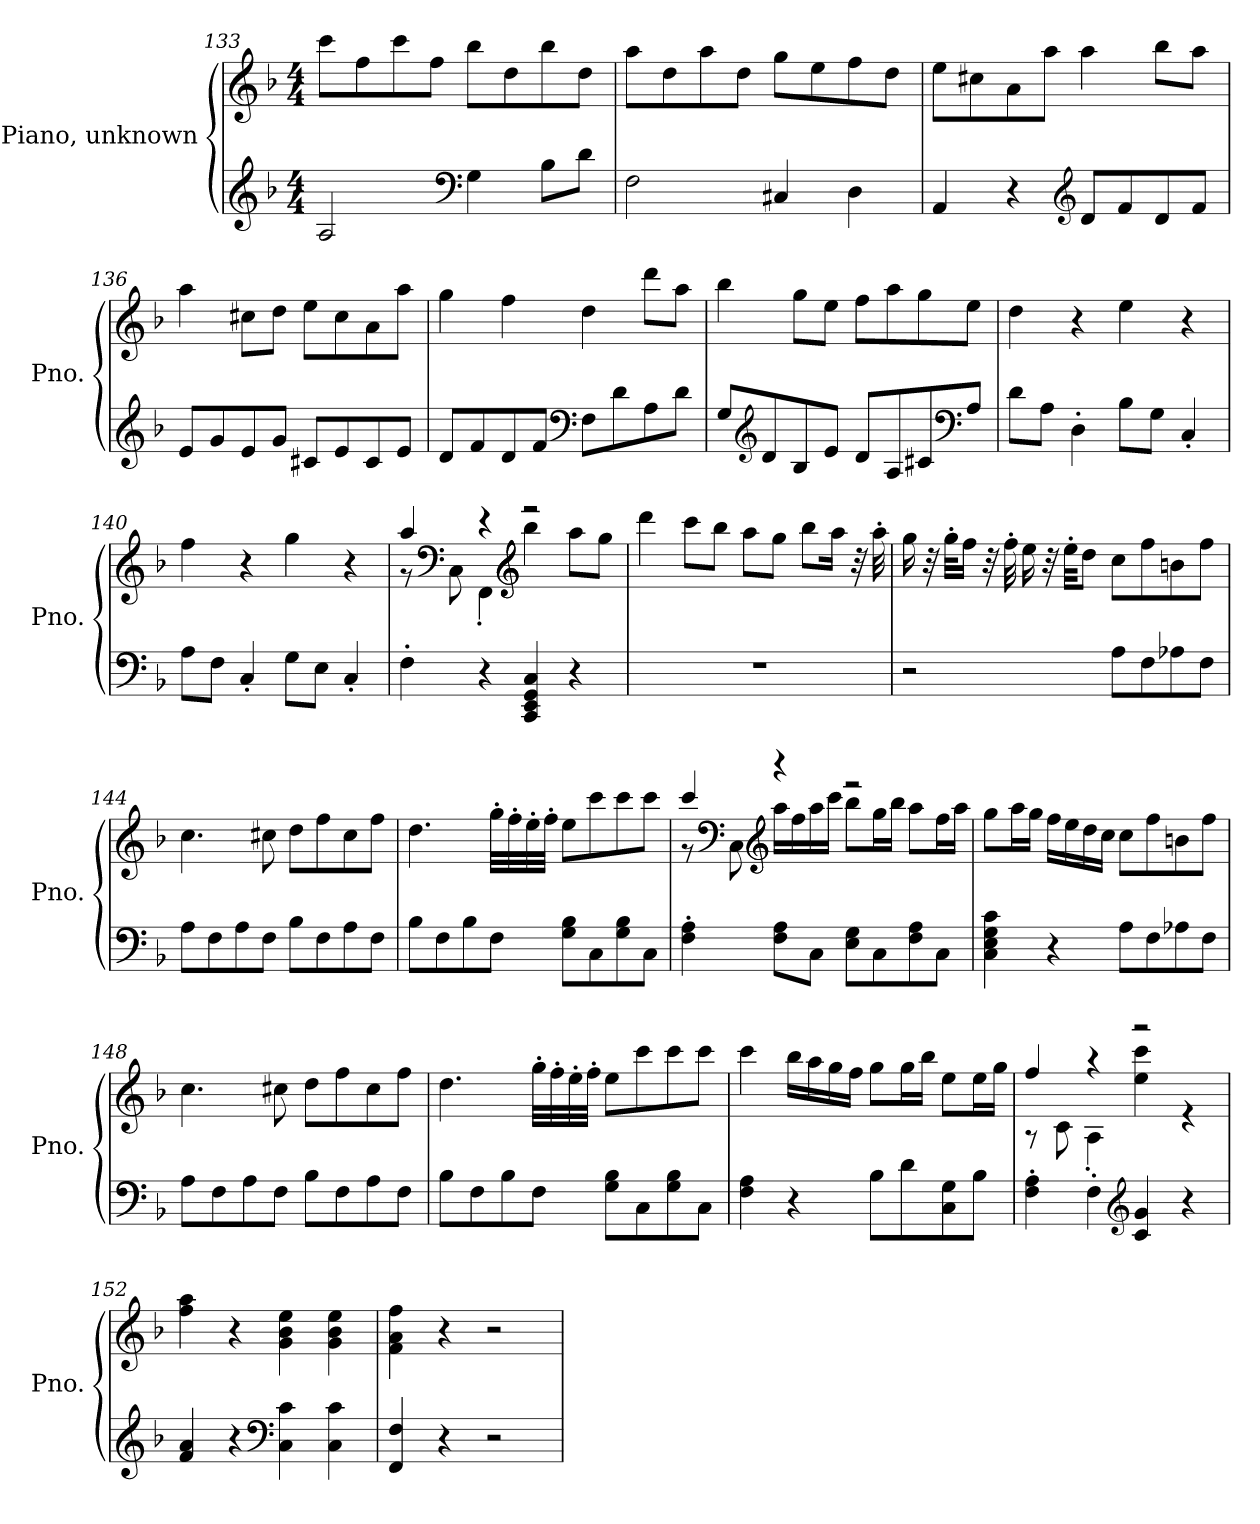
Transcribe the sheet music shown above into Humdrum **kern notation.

**kern	**kern
*part1	*part1
*staff2	*staff1
*I"Piano, unknown	*
*I'Pno.	*
*clefG2	*clefG2
*k[b-]	*k[b-]
*M4/4	*M4/4
=133	=133
2A/	8ccc\L
.	8ff\
.	8ccc\
.	8ff\J
*clefF4	*
4G\	8bb-\L
.	8dd\
8B-\L	8bb-\
8d\J	8dd\J
=134	=134
2F\	8aa\L
.	8dd\
.	8aa\
.	8dd\J
4C#X/	8gg\L
.	8ee\
4D\	8ff\
.	8dd\J
!!LO:LB:g=z
=135	=135
4AA/	8ee\L
.	8cc#X\
4r	8a\
.	8aa\J
*clefG2	*
8d/L	4aa\
8f/	.
8d/	8bb-\L
8f/J	8aa\J
=136	=136
8e/L	4aa\
8g/	.
8e/	8cc#X\L
8g/J	8dd\J
8c#X/L	8ee\L
8e/	8cc#\
8c#/	8a\
8e/J	8aa\J
=137	=137
8d/L	4gg\
8f/	.
8d/	4ff\
8f/J	.
*clefF4	*
8F\L	4dd\
8d\	.
8A\	8ddd\L
8d\J	8aa\J
=138	=138
8G/L	4bb-\
*clefG2	*
8d/	.
8B-/	8gg\L
8e/J	8ee\J
8d/L	8ff\L
8A/	8aa\
8c#X/	8gg\
*clefF4	*
8A/J	8ee\J
!!LO:LB:g=z
=139	=139
8d\L	4dd\
8A\J	.
4D'\	4r
8B-\L	4ee\
8G\J	.
4C'/	4r
=140	=140
8A\L	4ff\
8F\J	.
4C'/	4r
8G\L	4gg\
8E\J	.
4C'/	4r
=141	=141
*	*^
4F'\	4aa/	8r
*	*clefF4	*
.	.	8C\
4r	4r	4FF'\
*	*clefG2	*
4CC/ 4EE/ 4GG/ 4C/	2r	4bb-\
4r	.	8aa\L
.	.	8gg\J
*	*v	*v
=142	=142
1r	4ddd\
.	8ccc\L
.	8bb-\J
.	8aa\L
.	8gg\J
.	8bb-\L
.	16aa\Jk
.	32r
.	32aa'\
!!LO:LB:g=z
=143	=143
2r	16gg\
.	32r
.	32gg'\KLL
.	16ff\JJ
.	32r
.	32ff'\
.	16ee\
.	32r
.	32ee'\KKL
.	8dd\J
8A\L	8cc\L
8F\	8ff\
8A-X\	8bn\
8F\J	8ff\J
=144	=144
8A\L	4.cc\
8F\	.
8A\	.
8F\J	8cc#X\
8B-\L	8dd\L
8F\	8ff\
8A\	8cc#\
8F\J	8ff\J
=145	=145
8B-\L	4.dd\
8F\	.
8B-\	.
8F\J	32gg'\LLL
.	32ff'\
.	32ee'\
.	32ff'\JJJ
8G\ 8B-\L	8ee\L
8C\	8ccc\
8G\ 8B-\	8ccc\
8C\J	8ccc\J
!!LO:PB:g=z
=146	=146
*	*^
4F\' 4A\'	4ccc/	8r
*	*clefF4	*
.	.	8C\
*	*clefG2	*
8F\ 8A\L	4r	16aa\LL
.	.	16ff\
8C\J	.	16aa\
.	.	16ccc\JJ
8E\ 8G\L	2r	8bb-\L
8C\	.	16gg\L
.	.	16bb-\JJ
8F\ 8A\	.	8aa\L
8C\J	.	16ff\L
.	.	16aa\JJ
*	*v	*v
=147	=147
4C\ 4E\ 4G\ 4c\	8gg\L
.	16aa\L
.	16gg\JJ
4r	16ff\LL
.	16ee\
.	16dd\
.	16cc\JJ
8A\L	8cc\L
8F\	8ff\
8A-X\	8bn\
8F\J	8ff\J
=148	=148
8A\L	4.cc\
8F\	.
8A\	.
8F\J	8cc#X\
8B-\L	8dd\L
8F\	8ff\
8A\	8cc#\
8F\J	8ff\J
!!LO:LB:g=z
=149	=149
8B-\L	4.dd\
8F\	.
8B-\	.
8F\J	32gg'\LLL
.	32ff'\
.	32ee'\
.	32ff'\JJJ
8G\ 8B-\L	8ee\L
8C\	8ccc\
8G\ 8B-\	8ccc\
8C\J	8ccc\J
=150	=150
4F\ 4A\	4ccc\
4r	16bb-\LL
.	16aa\
.	16gg\
.	16ff\JJ
8B-\L	8gg\L
8d\	16gg\L
.	16bb-\JJ
8C\ 8G\	8ee\L
8B-\J	16ee\L
.	16gg\JJ
=151	=151
*	*^
4F\' 4A\'	4ff/	8r
.	.	8c\
4F'\	4r	4A'\
*clefG2	*	*
4c/ 4g/	2r	4ee\ 4ccc\
4r	.	4r
*	*v	*v
=152	=152
4f/ 4a/	4ff\ 4aa\
4r	4r
*clefF4	*
4C\ 4c\	4g\ 4b-\ 4ee\
4C\ 4c\	4g\ 4b-\ 4ee\
=153	=153
4FF/ 4F/	4f\ 4a\ 4ff\
4r	4r
2r	2r
=	=
*-	*-
